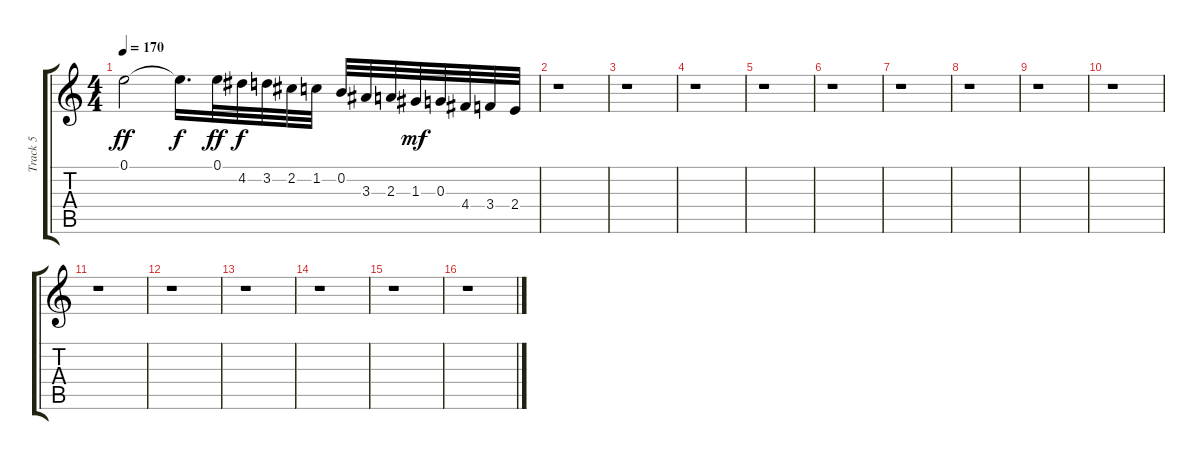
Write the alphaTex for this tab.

\track ("Track 5" "Track 5") {instrument distortionguitar}
\staff {score tabs}
\tuning (E4 B3 G3 D3 A2 E2) {hide}
\ts (4 4)
\tempo 170
\clef g2
\ks c
0.1.2{dy ff} 0.1{t}.16{d dy f} 0.1.32{dy ff} 4.2.32{dy f} 3.2.32 2.2.32 1.2.32 0.2.32 3.3.32 2.3.32 1.3.32{dy mf} 0.3.32 4.4.32 3.4.32 2.4.32 |
r.1 |
r.1 |
r.1 |
r.1 |
r.1 |
r.1 |
r.1 |
r.1 |
r.1 |
r.1 |
r.1 |
r.1 |
r.1 |
r.1 |
r.1
